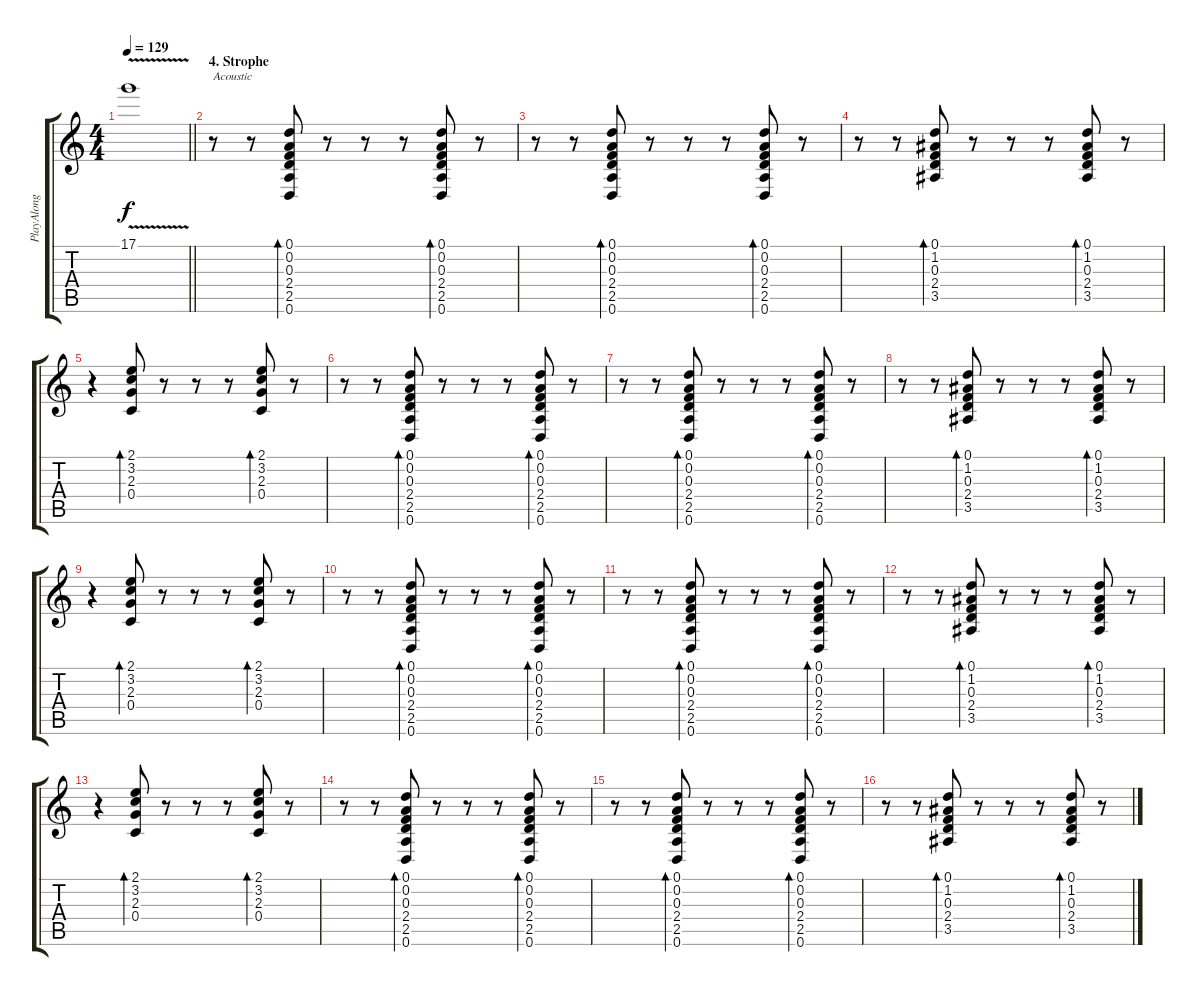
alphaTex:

\track ("PlayAlong (für mitspielende)" "PlayAlong ") {instrument acousticguitarsteel}
\staff {score tabs}
\tuning (D4 A3 F3 C3 G2 D2) {hide}
\ts (4 4)
\tempo 129
\clef g2
\barLineRight lightlight
\ks c
17.1{v}.1{dy f} |
\section ("" "4. Strophe")
r.8{txt "Acoustic"} r.8 (0.1 0.2 0.3 2.4 2.5 0.6).8{bd 60} r.8 r.8 r.8 (0.1 0.2 0.3 2.4 2.5 0.6).8{bd 60} r.8 |
r.8 r.8 (0.1 0.2 0.3 2.4 2.5 0.6).8{bd 60} r.8 r.8 r.8 (0.1 0.2 0.3 2.4 2.5 0.6).8{bd 60} r.8 |
r.8 r.8 (0.1 1.2 0.3 2.4 3.5).8{bd 60} r.8 r.8 r.8 (0.1 1.2 0.3 2.4 3.5).8{bd 60} r.8 |
r.4 (2.1 3.2 2.3 0.4).8{bd 60} r.8 r.8 r.8 (2.1 3.2 2.3 0.4).8{bd 60} r.8 |
r.8 r.8 (0.1 0.2 0.3 2.4 2.5 0.6).8{bd 60} r.8 r.8 r.8 (0.1 0.2 0.3 2.4 2.5 0.6).8{bd 60} r.8 |
r.8 r.8 (0.1 0.2 0.3 2.4 2.5 0.6).8{bd 60} r.8 r.8 r.8 (0.1 0.2 0.3 2.4 2.5 0.6).8{bd 60} r.8 |
r.8 r.8 (0.1 1.2 0.3 2.4 3.5).8{bd 60} r.8 r.8 r.8 (0.1 1.2 0.3 2.4 3.5).8{bd 60} r.8 |
r.4 (2.1 3.2 2.3 0.4).8{bd 60} r.8 r.8 r.8 (2.1 3.2 2.3 0.4).8{bd 60} r.8 |
r.8 r.8 (0.1 0.2 0.3 2.4 2.5 0.6).8{bd 60} r.8 r.8 r.8 (0.1 0.2 0.3 2.4 2.5 0.6).8{bd 60} r.8 |
r.8 r.8 (0.1 0.2 0.3 2.4 2.5 0.6).8{bd 60} r.8 r.8 r.8 (0.1 0.2 0.3 2.4 2.5 0.6).8{bd 60} r.8 |
r.8 r.8 (0.1 1.2 0.3 2.4 3.5).8{bd 60} r.8 r.8 r.8 (0.1 1.2 0.3 2.4 3.5).8{bd 60} r.8 |
r.4 (2.1 3.2 2.3 0.4).8{bd 60} r.8 r.8 r.8 (2.1 3.2 2.3 0.4).8{bd 60} r.8 |
r.8 r.8 (0.1 0.2 0.3 2.4 2.5 0.6).8{bd 60} r.8 r.8 r.8 (0.1 0.2 0.3 2.4 2.5 0.6).8{bd 60} r.8 |
r.8 r.8 (0.1 0.2 0.3 2.4 2.5 0.6).8{bd 60} r.8 r.8 r.8 (0.1 0.2 0.3 2.4 2.5 0.6).8{bd 60} r.8 |
r.8 r.8 (0.1 1.2 0.3 2.4 3.5).8{bd 60} r.8 r.8 r.8 (0.1 1.2 0.3 2.4 3.5).8{bd 60} r.8
